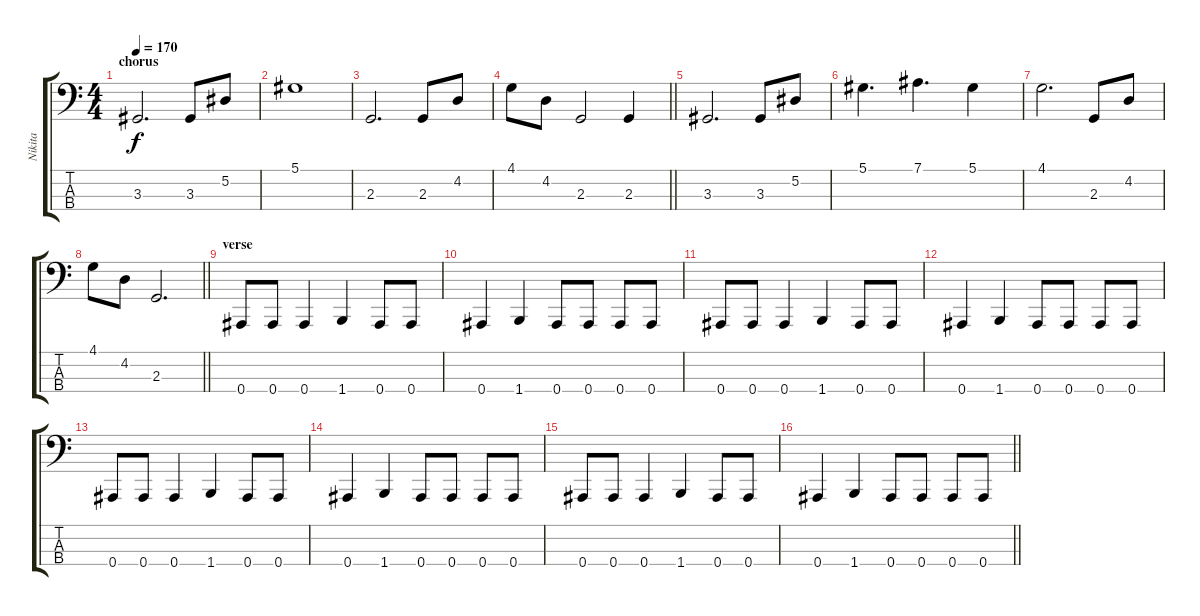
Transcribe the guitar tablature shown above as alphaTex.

\track ("Nikita" "Nikita") {instrument electricbassfinger}
\staff {score tabs}
\tuning (Eb2 Bb1 F1 Bb0) {hide}
\ts (4 4)
\section ("" "chorus")
\tempo 170
\clef f4
\ks c
3.3.2{d dy f} 3.3.8 5.2.8 |
5.1.1 |
2.3.2{d} 2.3.8 4.2.8 |
\barLineRight lightlight
4.1.8 4.2.8 2.3.2 2.3.4 |
3.3.2{d} 3.3.8 5.2.8 |
5.1.4{d} 7.1.4{d} 5.1.4 |
4.1.2{d} 2.3.8 4.2.8 |
\barLineRight lightlight
4.1.8 4.2.8 2.3.2{d} |
\section ("" "verse")
0.4.8 0.4.8 0.4.4 1.4.4 0.4.8 0.4.8 |
0.4.4 1.4.4 0.4.8 0.4.8 0.4.8 0.4.8 |
0.4.8 0.4.8 0.4.4 1.4.4 0.4.8 0.4.8 |
0.4.4 1.4.4 0.4.8 0.4.8 0.4.8 0.4.8 |
0.4.8 0.4.8 0.4.4 1.4.4 0.4.8 0.4.8 |
0.4.4 1.4.4 0.4.8 0.4.8 0.4.8 0.4.8 |
0.4.8 0.4.8 0.4.4 1.4.4 0.4.8 0.4.8 |
\barLineRight lightlight
0.4.4 1.4.4 0.4.8 0.4.8 0.4.8 0.4.8
